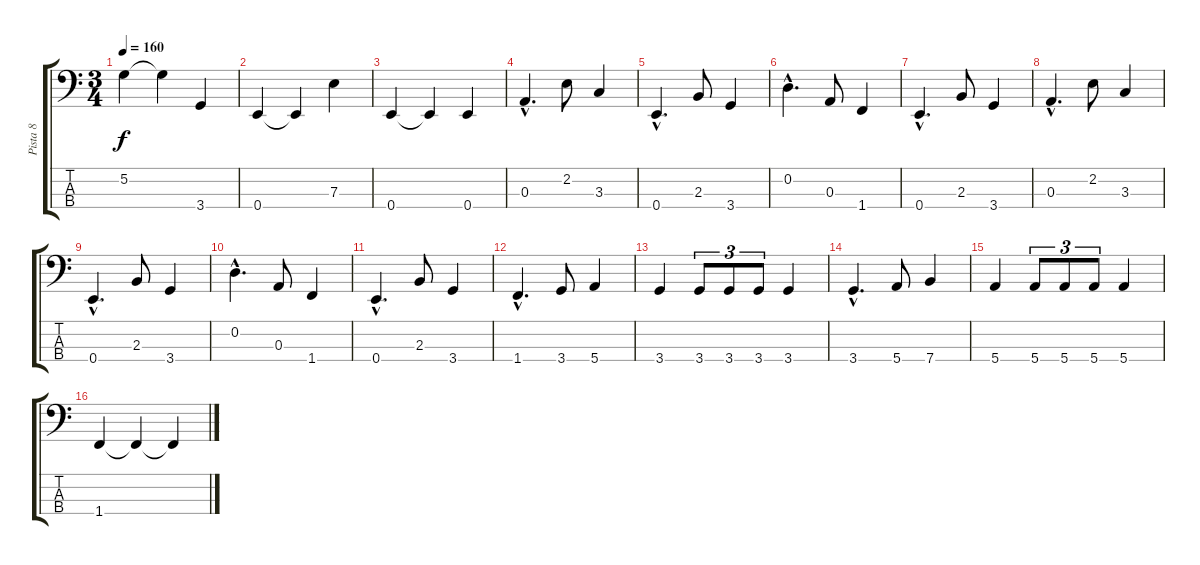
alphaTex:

\track ("Pista 8" "Pista 8") {instrument electricbassfinger}
\staff {score tabs}
\tuning (G2 D2 A1 E1) {hide}
\ts (3 4)
\tempo 160
\clef f4
\ks c
5.2.4{dy f} 5.2{t}.4 3.4.4 |
0.4.4 0.4{t}.4 7.3.4 |
0.4.4 0.4{t}.4 0.4.4 |
0.3{hac}.4{d} 2.2.8 3.3.4 |
0.4{hac}.4{d} 2.3.8 3.4.4 |
0.2{hac}.4{d} 0.3.8 1.4.4 |
0.4{hac}.4{d} 2.3.8 3.4.4 |
0.3{hac}.4{d} 2.2.8 3.3.4 |
0.4{hac}.4{d} 2.3.8 3.4.4 |
0.2{hac}.4{d} 0.3.8 1.4.4 |
0.4{hac}.4{d} 2.3.8 3.4.4 |
1.4{hac}.4{d} 3.4.8 5.4.4 |
3.4.4 3.4.8{tu (3 2)} 3.4.8{tu (3 2)} 3.4.8{tu (3 2)} 3.4.4 |
3.4{hac}.4{d} 5.4.8 7.4.4 |
5.4.4 5.4.8{tu (3 2)} 5.4.8{tu (3 2)} 5.4.8{tu (3 2)} 5.4.4 |
1.4.4 1.4{t}.4 1.4{t}.4
